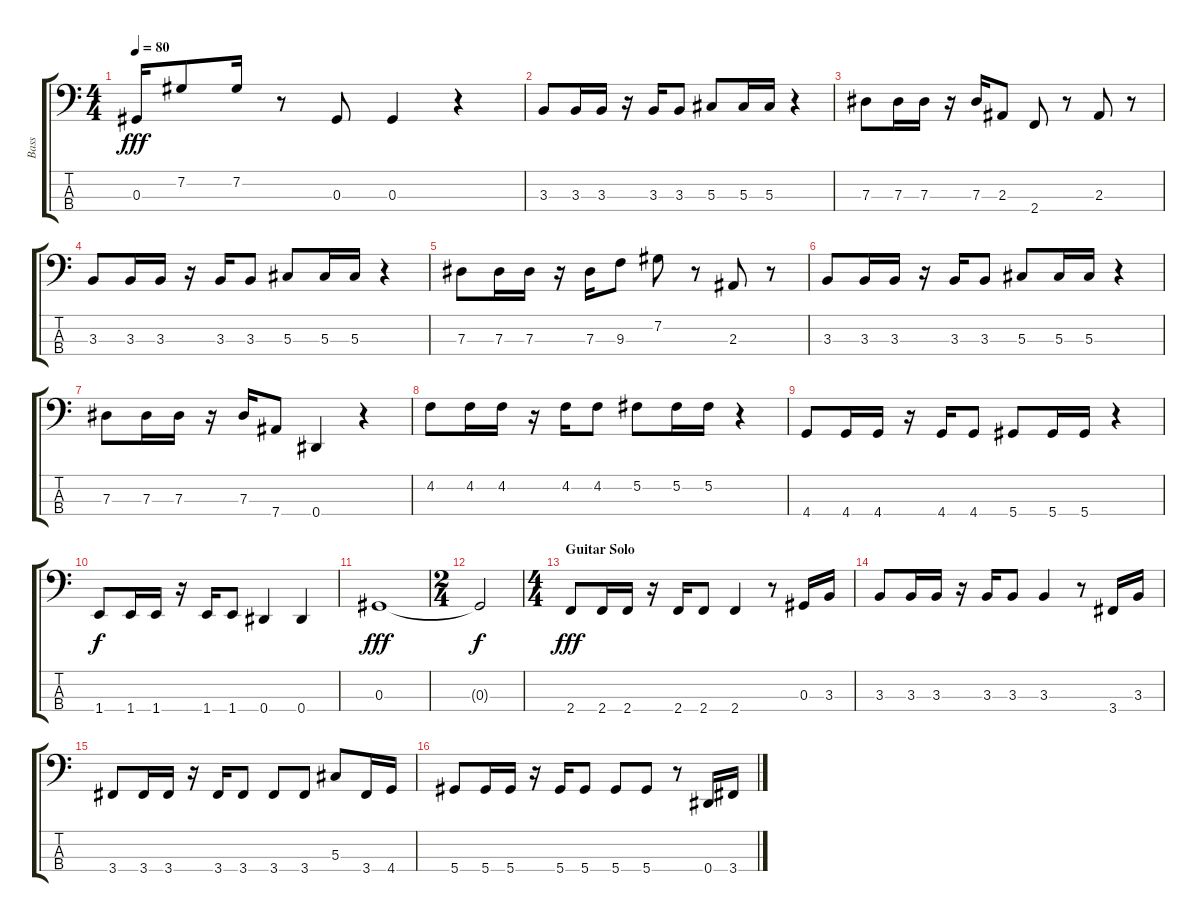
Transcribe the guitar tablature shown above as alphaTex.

\track ("Bass" "Bass") {instrument synthbass1}
\staff {score tabs}
\tuning (Gb2 Db2 Ab1 Eb1) {hide}
\ts (4 4)
\tempo 80
\clef f4
\ks c
0.3.16{dy fff} 7.2.8 7.2.16 r.8 0.3.8 0.3.4 r.4 |
3.3.8 3.3.16 3.3.16 r.16 3.3.16 3.3.8 5.3.8 5.3.16 5.3.16 r.4 |
7.3.8 7.3.16 7.3.16 r.16 7.3.16 2.3.8 2.4.8 r.8 2.3.8 r.8 |
3.3.8 3.3.16 3.3.16 r.16 3.3.16 3.3.8 5.3.8 5.3.16 5.3.16 r.4 |
7.3.8 7.3.16 7.3.16 r.16 7.3.16 9.3.8 7.2.8 r.8 2.3.8 r.8 |
3.3.8 3.3.16 3.3.16 r.16 3.3.16 3.3.8 5.3.8 5.3.16 5.3.16 r.4 |
7.3.8 7.3.16 7.3.16 r.16 7.3.16 7.4.8 0.4.4 r.4 |
4.2.8 4.2.16 4.2.16 r.16 4.2.16 4.2.8 5.2.8 5.2.16 5.2.16 r.4 |
4.4.8 4.4.16 4.4.16 r.16 4.4.16 4.4.8 5.4.8 5.4.16 5.4.16 r.4 |
1.4.8{dy f} 1.4.16 1.4.16 r.16 1.4.16 1.4.8 0.4.4 0.4.4 |
0.3.1{dy fff} |
\ts (2 4)
0.3{t}.2{dy f} |
\ts (4 4)
\section ("" "Guitar Solo")
2.4.8{dy fff} 2.4.16 2.4.16 r.16 2.4.16 2.4.8 2.4.4 r.8 0.3.16 3.3.16 |
3.3.8 3.3.16 3.3.16 r.16 3.3.16 3.3.8 3.3.4 r.8 3.4.16 3.3.16 |
3.4.8 3.4.16 3.4.16 r.16 3.4.16 3.4.8 3.4.8 3.4.8 5.3.8 3.4.16 4.4.16 |
5.4.8 5.4.16 5.4.16 r.16 5.4.16 5.4.8 5.4.8 5.4.8 r.8 0.4.16 3.4.16
